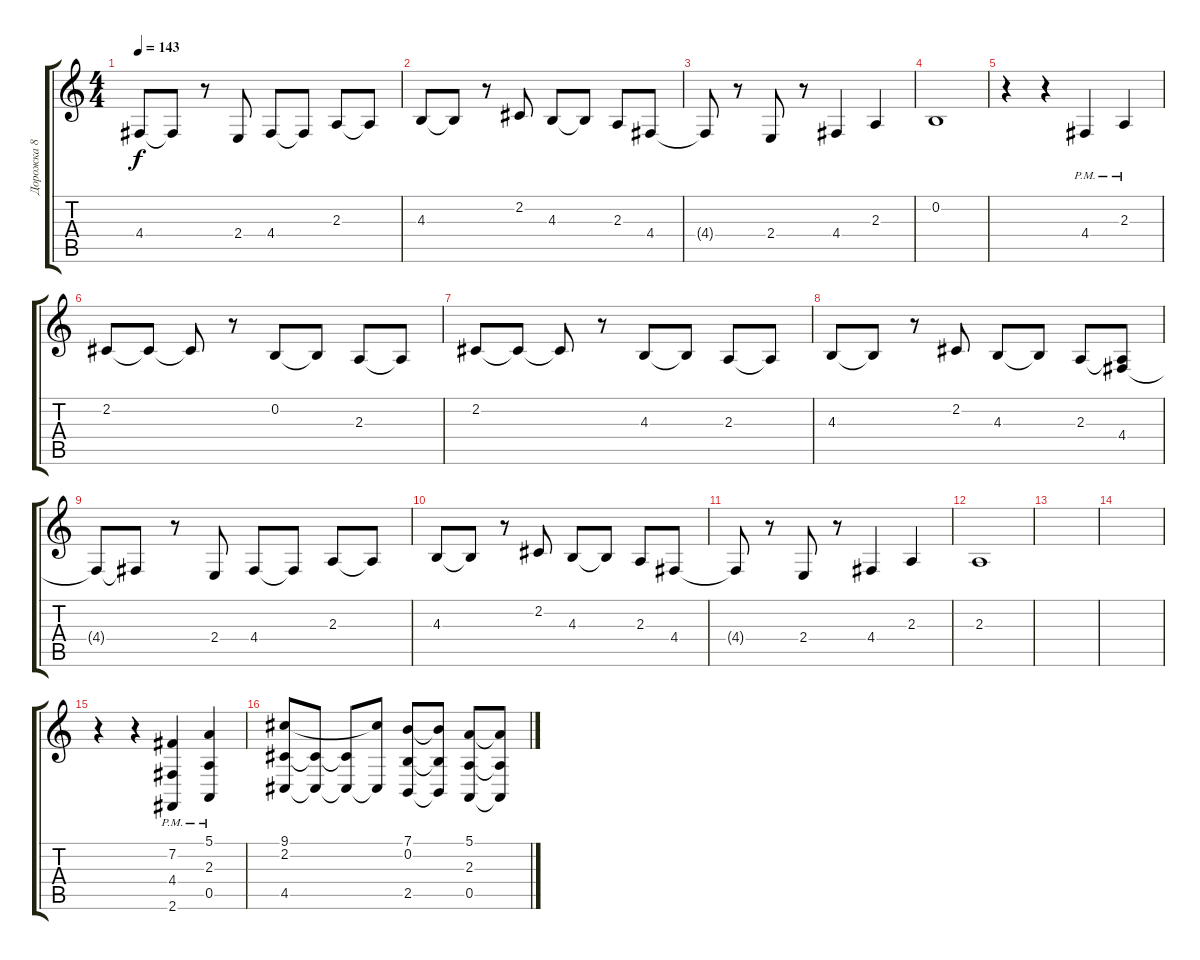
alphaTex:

\track ("Дорожка 8" "Дорожка 8") {instrument cello}
\staff {score tabs}
\tuning (E4 B3 G3 D3 A2 E2) {hide}
\ts (4 4)
\tempo 143
\clef g2
\ks c
4.4{t}.8{dy f} 4.4{t}.8 r.8 2.4.8 4.4.8 4.4{t}.8 2.3.8 2.3{t}.8 |
4.3.8 4.3{t}.8 r.8 2.2.8 4.3.8 4.3{t}.8 2.3.8 4.4.8 |
4.4{t}.8 r.8 2.4.8 r.8 4.4.4 2.3.4 |
0.2.1 |
r.4 r.4 4.4{pm}.4 2.3{pm}.4 |
2.2.8 2.2{t}.8 2.2{t}.8 r.8 0.2.8 0.2{t}.8 2.3.8 2.3{t}.8 |
2.2.8 2.2{t}.8 2.2{t}.8 r.8 4.3.8 4.3{t}.8 2.3.8 2.3{t}.8 |
4.3.8 4.3{t}.8 r.8 2.2.8 4.3.8 4.3{t}.8 2.3.8 (2.3{t} 4.4).8 |
4.4{t}.8 4.4{t}.8 r.8 2.4.8 4.4.8 4.4{t}.8 2.3.8 2.3{t}.8 |
4.3.8 4.3{t}.8 r.8 2.2.8 4.3.8 4.3{t}.8 2.3.8 4.4.8 |
4.4{t}.8 r.8 2.4.8 r.8 4.4.4 2.3.4 |
2.3.1 |
|
|
r.4 r.4 (7.2 4.4{pm} 2.6).4 (5.1 2.3{pm} 0.5).4 |
(9.1 2.2 4.5).8 (2.2{t} 4.5{t}).8 (2.2{t} 4.5{t}).8 (9.1{t} 4.5{t}).8 (7.1 0.2 2.5).8 (7.1{t} 0.2{t} 2.5{t}).8 (5.1 2.3 0.5).8 (5.1{t} 2.3{t} 0.5{t}).8
